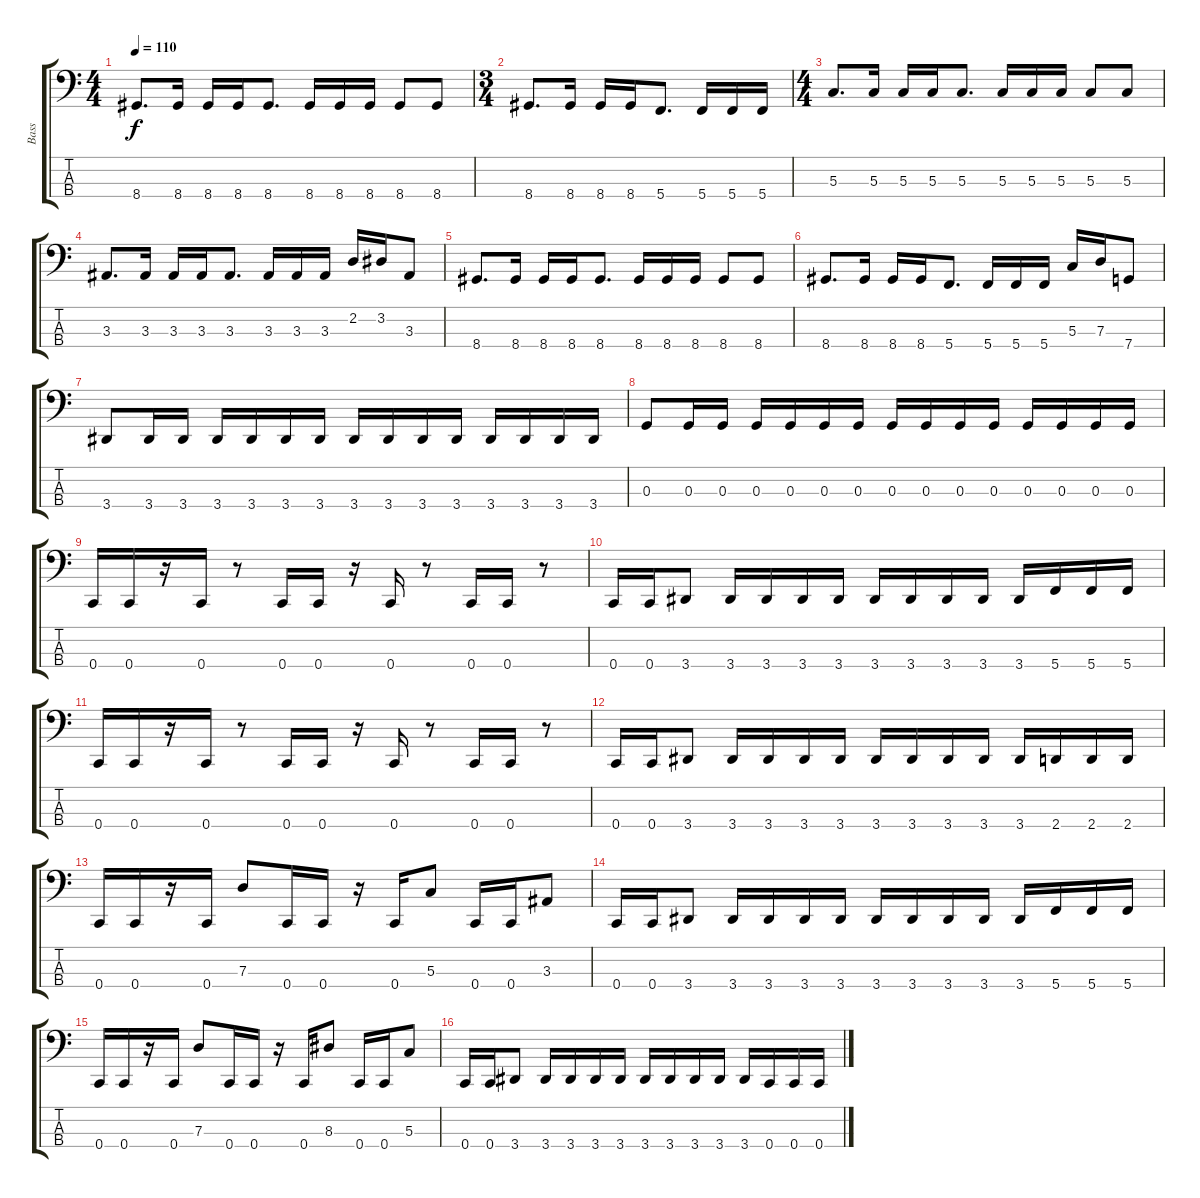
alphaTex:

\track ("Bass" "Bass") {instrument electricbasspick}
\staff {score tabs}
\tuning (F2 C2 G1 C1) {hide}
\ts (4 4)
\tempo 110
\clef f4
\ks c
8.4.8{d dy f} 8.4.16 8.4.16 8.4.16 8.4.8{d} 8.4.16 8.4.16 8.4.16 8.4.8 8.4.8 |
\ts (3 4)
8.4.8{d} 8.4.16 8.4.16 8.4.16 5.4.8{d} 5.4.16 5.4.16 5.4.16 |
\ts (4 4)
5.3.8{d} 5.3.16 5.3.16 5.3.16 5.3.8{d} 5.3.16 5.3.16 5.3.16 5.3.8 5.3.8 |
3.3.8{d} 3.3.16 3.3.16 3.3.16 3.3.8{d} 3.3.16 3.3.16 3.3.16 2.2.16 3.2.16 3.3.8 |
8.4.8{d} 8.4.16 8.4.16 8.4.16 8.4.8{d} 8.4.16 8.4.16 8.4.16 8.4.8 8.4.8 |
8.4.8{d} 8.4.16 8.4.16 8.4.16 5.4.8{d} 5.4.16 5.4.16 5.4.16 5.3.16 7.3.16 7.4.8 |
3.4.8 3.4.16 3.4.16 3.4.16 3.4.16 3.4.16 3.4.16 3.4.16 3.4.16 3.4.16 3.4.16 3.4.16 3.4.16 3.4.16 3.4.16 |
0.3.8 0.3.16 0.3.16 0.3.16 0.3.16 0.3.16 0.3.16 0.3.16 0.3.16 0.3.16 0.3.16 0.3.16 0.3.16 0.3.16 0.3.16 |
0.4.16 0.4.16 r.16 0.4.16 r.8 0.4.16 0.4.16 r.16 0.4.16 r.8 0.4.16 0.4.16 r.8 |
0.4.16 0.4.16 3.4.8 3.4.16 3.4.16 3.4.16 3.4.16 3.4.16 3.4.16 3.4.16 3.4.16 3.4.16 5.4.16 5.4.16 5.4.16 |
0.4.16 0.4.16 r.16 0.4.16 r.8 0.4.16 0.4.16 r.16 0.4.16 r.8 0.4.16 0.4.16 r.8 |
0.4.16 0.4.16 3.4.8 3.4.16 3.4.16 3.4.16 3.4.16 3.4.16 3.4.16 3.4.16 3.4.16 3.4.16 2.4.16 2.4.16 2.4.16 |
0.4.16 0.4.16 r.16 0.4.16 7.3.8 0.4.16 0.4.16 r.16 0.4.16 5.3.8 0.4.16 0.4.16 3.3.8 |
0.4.16 0.4.16 3.4.8 3.4.16 3.4.16 3.4.16 3.4.16 3.4.16 3.4.16 3.4.16 3.4.16 3.4.16 5.4.16 5.4.16 5.4.16 |
0.4.16 0.4.16 r.16 0.4.16 7.3.8 0.4.16 0.4.16 r.16 0.4.16 8.3.8 0.4.16 0.4.16 5.3.8 |
0.4.16 0.4.16 3.4.8 3.4.16 3.4.16 3.4.16 3.4.16 3.4.16 3.4.16 3.4.16 3.4.16 3.4.16 0.4.16 0.4.16 0.4.16
